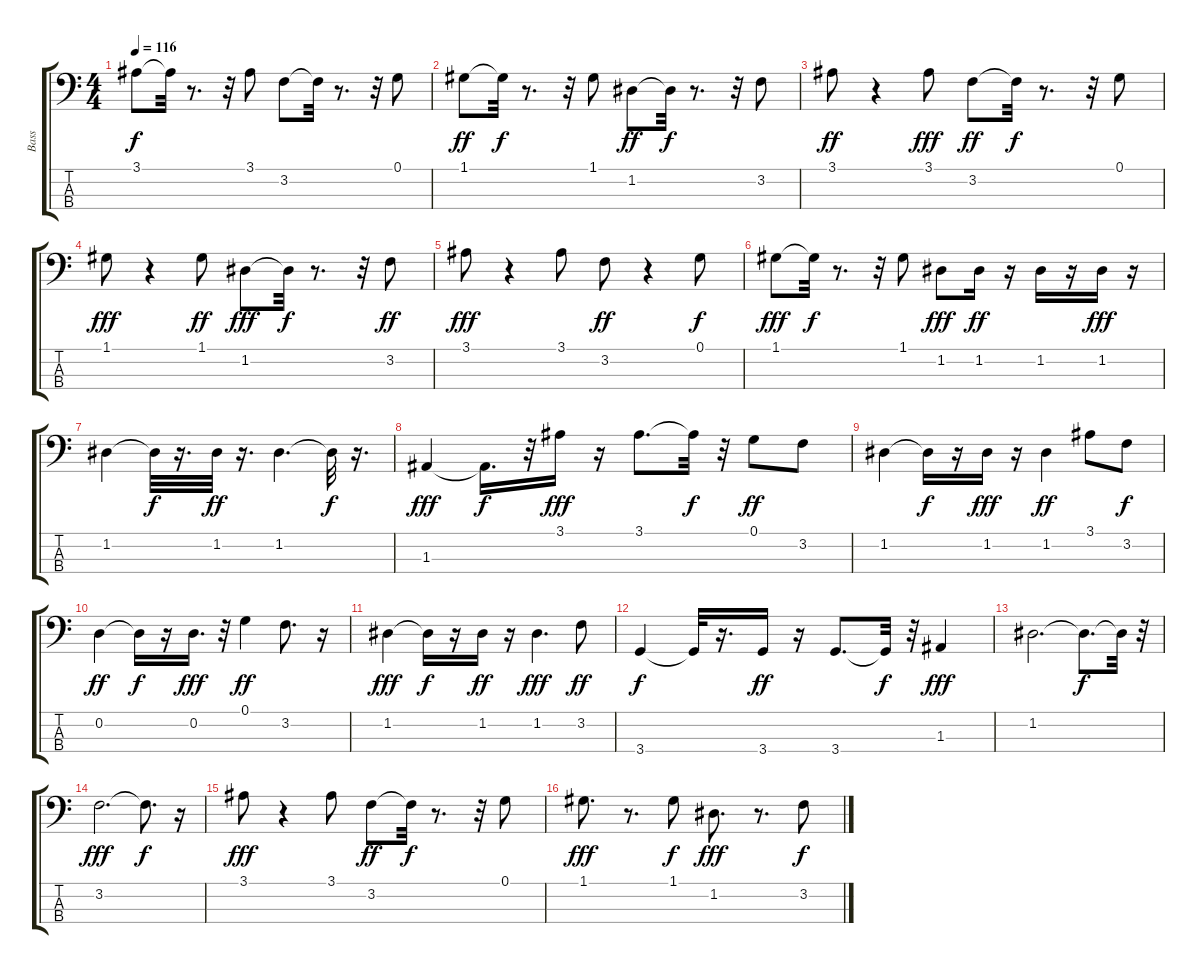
\track ("Bass" "Bass") {instrument electricbassfinger}
\staff {score tabs}
\tuning (G2 D2 A1 E1) {hide}
\ts (4 4)
\tempo 116
\clef f4
\ks c
3.1.8{dy f} 3.1{t}.32 r.8{d} r.32 3.1.8 3.2.8 3.2{t}.32 r.8{d} r.32 0.1.8 |
1.1.8{dy ff} 1.1{t}.32{dy f} r.8{d} r.32 1.1.8 1.2.8{dy ff} 1.2{t}.32{dy f} r.8{d} r.32 3.2.8 |
3.1.8{dy ff} r.4 3.1.8{dy fff} 3.2.8{dy ff} 3.2{t}.32{dy f} r.8{d} r.32 0.1.8 |
1.1.8{dy fff} r.4 1.1.8{dy ff} 1.2.8{dy fff} 1.2{t}.32{dy f} r.8{d} r.32 3.2.8{dy ff} |
3.1.8{dy fff} r.4 3.1.8 3.2.8{dy ff} r.4 0.1.8{dy f} |
1.1.8{dy fff} 1.1{t}.32{dy f} r.8{d} r.32 1.1.8 1.2.8{dy fff} 1.2.16{dy ff} r.16 1.2.16 r.16 1.2.16{dy fff} r.16 |
1.2.4 1.2{t}.32{dy f} r.16{d} 1.2.32{dy ff} r.16{d} 1.2.4{d} 1.2{t}.32{dy f} r.16{d} |
1.3.4{dy fff} 1.3{t}.16{d dy f} r.32 3.1.16{dy fff} r.16 3.1.8{d} 3.1{t}.32{dy f} r.32 0.1.8{dy ff} 3.2.8 |
1.2.4 1.2{t}.16{dy f} r.16 1.2.16{dy fff} r.16 1.2.4{dy ff} 3.1.8 3.2.8{dy f} |
0.2.4{dy ff} 0.2{t}.16{dy f} r.16 0.2.16{d dy fff} r.32 0.1.4{dy ff} 3.2.8{d} r.16 |
1.2.4{dy fff} 1.2{t}.16{dy f} r.16 1.2.16{dy ff} r.16 1.2.4{d dy fff} 3.2.8{dy ff} |
3.4.4{dy f} 3.4{t}.32 r.16{d} 3.4.16{dy ff} r.16 3.4.8{d} 3.4{t}.32{dy f} r.32 1.3.4{dy fff} |
1.2.2{d} 1.2{t}.8{d dy f} 1.2{t}.32 r.32 |
3.2.2{d dy fff} 3.2{t}.8{d dy f} r.16 |
3.1.8{dy fff} r.4 3.1.8 3.2.8{dy ff} 3.2{t}.32{dy f} r.8{d} r.32 0.1.8 |
1.1.8{d dy fff} r.8{d} 1.1.8{dy f} 1.2.8{d dy fff} r.8{d} 3.2.8{dy f}
